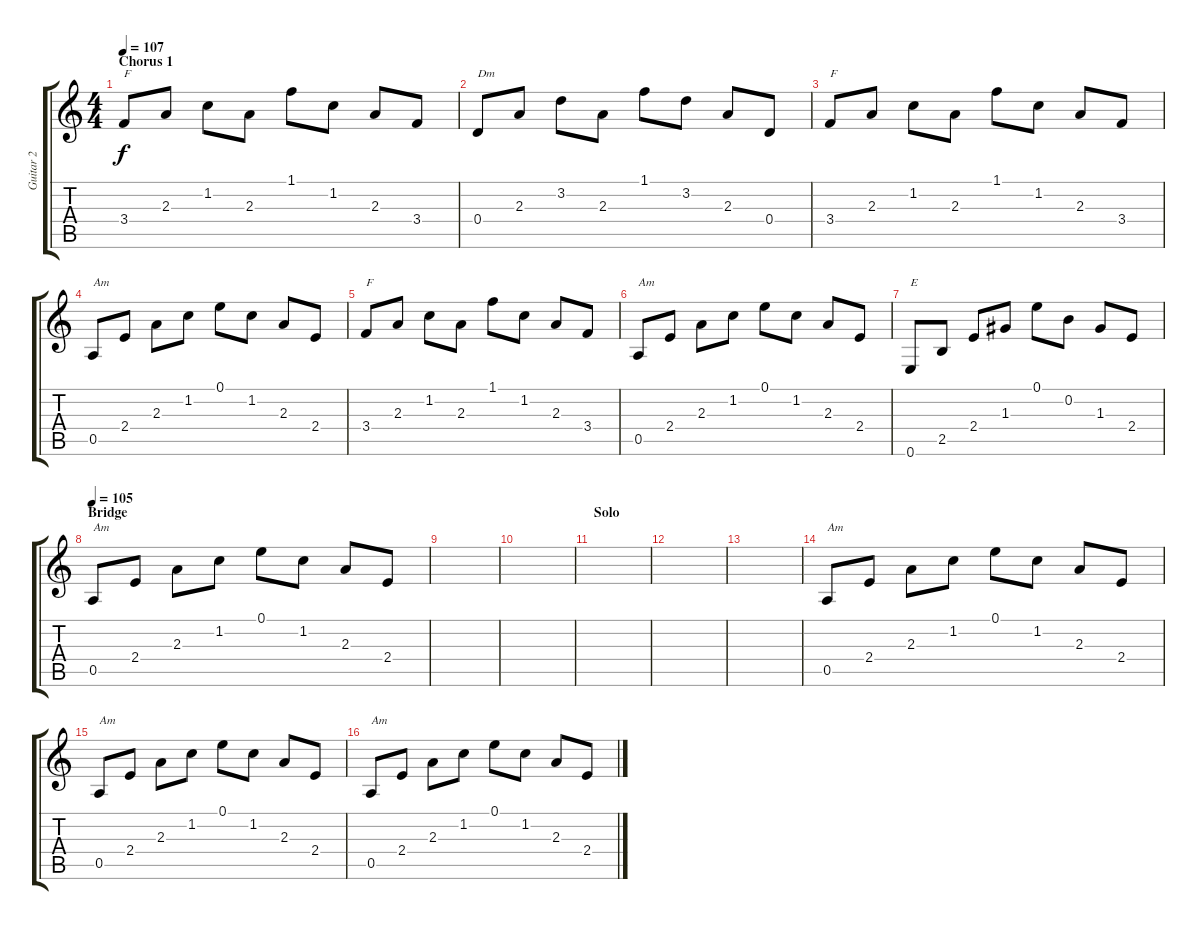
\track ("Guitar 2" "Guitar 2") {instrument acousticguitarsteel}
\staff {score tabs}
\tuning (E4 B3 G3 D3 A2 E2) {hide}
\ts (4 4)
\section ("" "Chorus 1")
\tempo 107
\clef g2
\ks c
3.4.8{txt "F" dy f} 2.3.8 1.2.8 2.3.8 1.1.8 1.2.8 2.3.8 3.4.8 |
0.4.8{txt "Dm"} 2.3.8 3.2.8 2.3.8 1.1.8 3.2.8 2.3.8 0.4.8 |
3.4.8{txt "F"} 2.3.8 1.2.8 2.3.8 1.1.8 1.2.8 2.3.8 3.4.8 |
0.5.8{txt "Am"} 2.4.8 2.3.8 1.2.8 0.1.8 1.2.8 2.3.8 2.4.8 |
3.4.8{txt "F"} 2.3.8 1.2.8 2.3.8 1.1.8 1.2.8 2.3.8 3.4.8 |
0.5.8{txt "Am"} 2.4.8 2.3.8 1.2.8 0.1.8 1.2.8 2.3.8 2.4.8 |
0.6.8{txt "E"} 2.5.8 2.4.8 1.3.8 0.1.8 0.2.8 1.3.8 2.4.8 |
\section ("" "Bridge")
\tempo 105
0.5.8{txt "Am"} 2.4.8 2.3.8 1.2.8 0.1.8 1.2.8 2.3.8 2.4.8 |
|
|
\section ("" "Solo")
|
|
|
0.5.8{txt "Am"} 2.4.8 2.3.8 1.2.8 0.1.8 1.2.8 2.3.8 2.4.8 |
0.5.8{txt "Am"} 2.4.8 2.3.8 1.2.8 0.1.8 1.2.8 2.3.8 2.4.8 |
0.5.8{txt "Am"} 2.4.8 2.3.8 1.2.8 0.1.8 1.2.8 2.3.8 2.4.8
